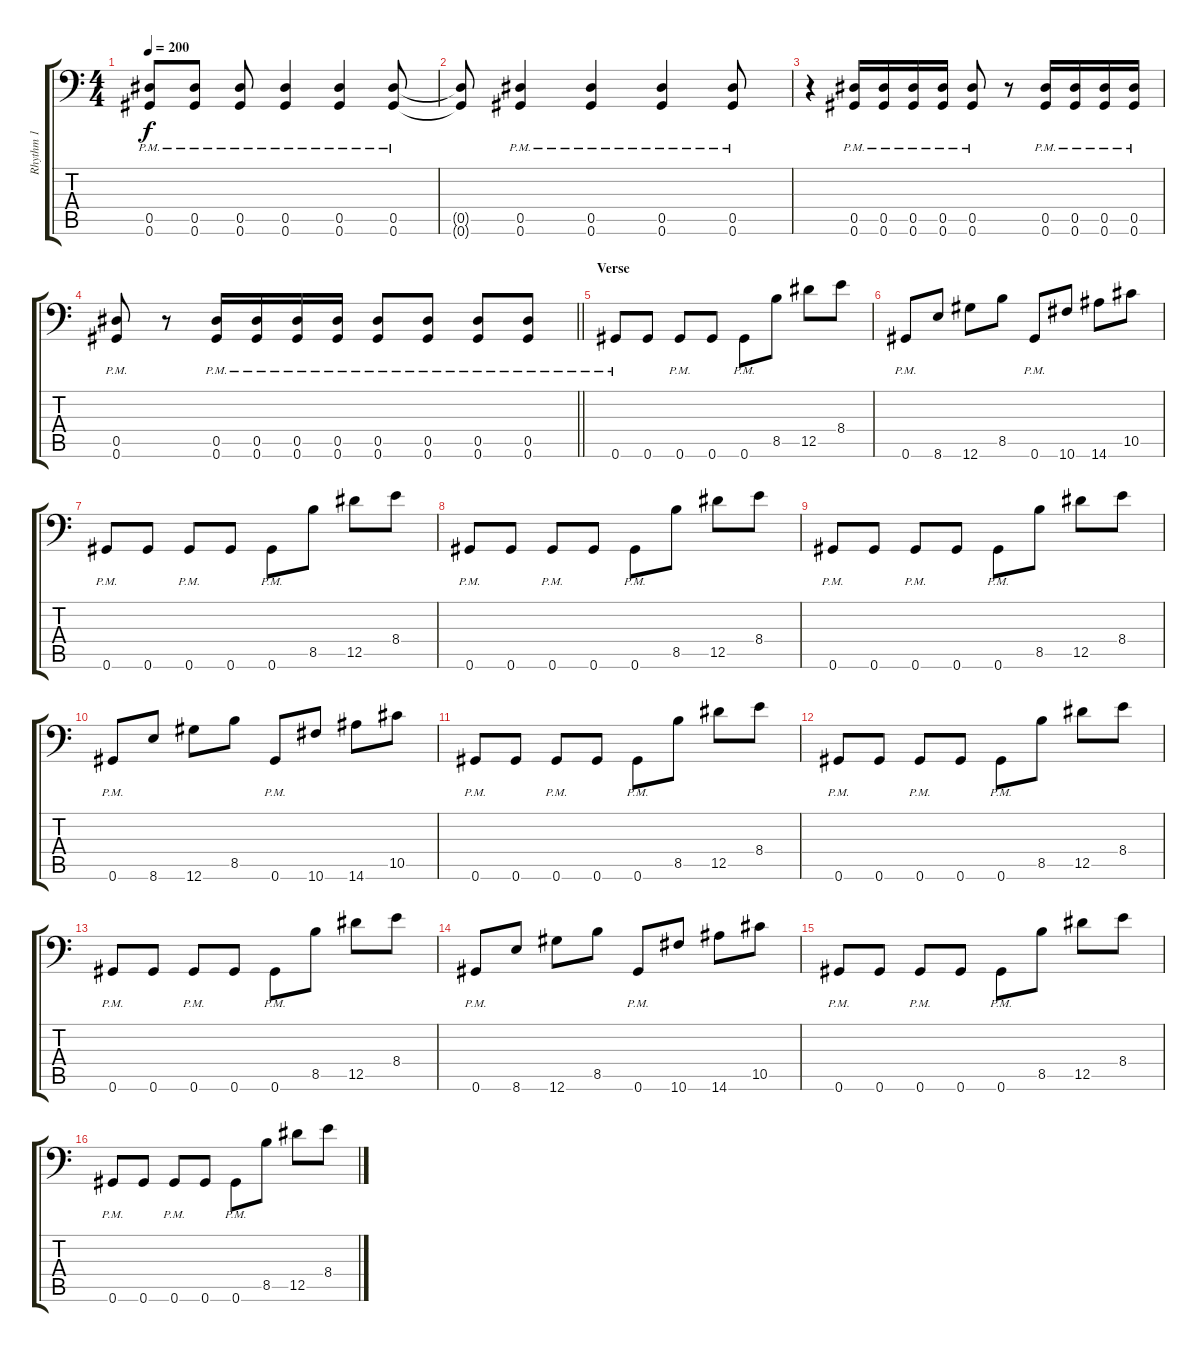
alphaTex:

\track ("Rhythm 1" "Rhythm 1") {instrument distortionguitar}
\staff {score tabs}
\tuning (Bb3 F3 Db3 Ab2 Eb2 Ab1) {hide}
\ts (4 4)
\tempo 200
\clef f4
\ks c
(0.5{pm} 0.6{pm}).8{dy f} (0.5{pm} 0.6{pm}).8 (0.5{pm} 0.6{pm}).8 (0.5{pm} 0.6{pm}).4 (0.5{pm} 0.6{pm}).4 (0.5{pm} 0.6{pm}).8 |
(0.5{t} 0.6{t}).8 (0.5{pm} 0.6{pm}).4 (0.5{pm} 0.6{pm}).4 (0.5{pm} 0.6{pm}).4 (0.5{pm} 0.6{pm}).8 |
r.4 (0.5{pm} 0.6{pm}).16 (0.5{pm} 0.6{pm}).16 (0.5{pm} 0.6{pm}).16 (0.5{pm} 0.6{pm}).16 (0.5{pm} 0.6{pm}).8 r.8 (0.5{pm} 0.6{pm}).16 (0.5{pm} 0.6{pm}).16 (0.5{pm} 0.6{pm}).16 (0.5{pm} 0.6{pm}).16 |
\barLineRight lightlight
(0.5{pm} 0.6{pm}).8 r.8 (0.5{pm} 0.6{pm}).16 (0.5{pm} 0.6{pm}).16 (0.5{pm} 0.6{pm}).16 (0.5{pm} 0.6{pm}).16 (0.5{pm} 0.6{pm}).8 (0.5{pm} 0.6{pm}).8 (0.5{pm} 0.6{pm}).8 (0.5{pm} 0.6{pm}).8 |
\section ("" "Verse")
0.6{pm}.8 0.6.8 0.6{pm}.8 0.6.8 0.6{pm}.8 8.5.8 12.5.8 8.4.8 |
0.6{pm}.8 8.6.8 12.6.8 8.5.8 0.6{pm}.8 10.6.8 14.6.8 10.5.8 |
0.6{pm}.8 0.6.8 0.6{pm}.8 0.6.8 0.6{pm}.8 8.5.8 12.5.8 8.4.8 |
0.6{pm}.8 0.6.8 0.6{pm}.8 0.6.8 0.6{pm}.8 8.5.8 12.5.8 8.4.8 |
0.6{pm}.8 0.6.8 0.6{pm}.8 0.6.8 0.6{pm}.8 8.5.8 12.5.8 8.4.8 |
0.6{pm}.8 8.6.8 12.6.8 8.5.8 0.6{pm}.8 10.6.8 14.6.8 10.5.8 |
0.6{pm}.8 0.6.8 0.6{pm}.8 0.6.8 0.6{pm}.8 8.5.8 12.5.8 8.4.8 |
0.6{pm}.8 0.6.8 0.6{pm}.8 0.6.8 0.6{pm}.8 8.5.8 12.5.8 8.4.8 |
0.6{pm}.8 0.6.8 0.6{pm}.8 0.6.8 0.6{pm}.8 8.5.8 12.5.8 8.4.8 |
0.6{pm}.8 8.6.8 12.6.8 8.5.8 0.6{pm}.8 10.6.8 14.6.8 10.5.8 |
0.6{pm}.8 0.6.8 0.6{pm}.8 0.6.8 0.6{pm}.8 8.5.8 12.5.8 8.4.8 |
0.6{pm}.8 0.6.8 0.6{pm}.8 0.6.8 0.6{pm}.8 8.5.8 12.5.8 8.4.8
